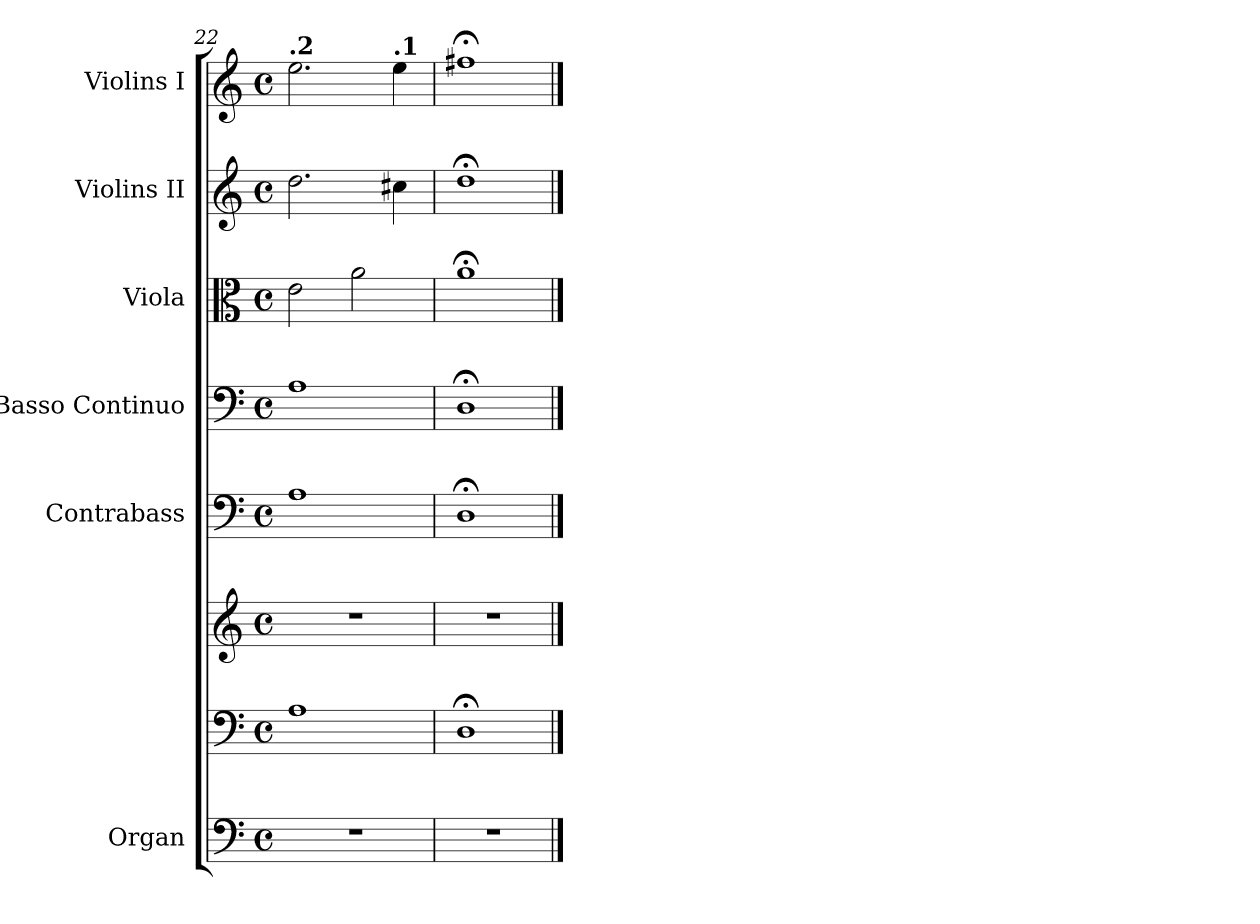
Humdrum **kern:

**kern	**kern	**kern	**kern	**kern	**kern	**kern	**kern
*part6	*part6	*part6	*part5	*part4	*part3	*part2	*part1
*staff8	*staff7	*staff6	*staff5	*staff4	*staff3	*staff2	*staff1
*I"Organ	*	*	*I"Contrabass	*I"Basso Continuo	*I"Viola	*I"Violins II	*I"Violins I
*I'Org.	*	*	*I'Cb.	*I'B.C.	*I'Vla.	*I'Vlns. II	*I'Vlns. I
!!LO:LB:g=z
*clefF4	*clefF4	*clefG2	*clefF4	*clefF4	*clefC3	*clefG2	*clefG2
*	*	*	*ITrd7c12	*	*	*	*
*k[]	*k[]	*k[]	*k[]	*k[]	*k[]	*k[]	*k[]
*M4/4	*M4/4	*M4/4	*M4/4	*M4/4	*M4/4	*M4/4	*M4/4
*met(c)	*met(c)	*met(c)	*met(c)	*met(c)	*met(c)	*met(c)	*met(c)
*MM42	*MM42	*MM42	*MM42	*MM42	*MM42	*MM42	*MM42
=22	=22	=22	=22	=22	=22	=22	=22
!	!	!	!	!	!	!	!LO:TX:a:B:t=.2
1r	1A	1r	1AA	1A	2e\	2.dd\	2.ee\
.	.	.	.	.	2a\	.	.
*	*	*	*	*	*	*	*MM47
!	!	!	!	!	!	!	!LO:TX:a:B:t=.1
.	.	.	.	.	.	4cc#X\	4ee\
=23	=23	=23	=23	=23	=23	=23	=23
*	*	*	*	*	*	*	*MM40
1r	1D;<	1r	1DD;<	1D;<	1a;<	1dd;<	1ff#X;<
==	==	==	==	==	==	==	==
*-	*-	*-	*-	*-	*-	*-	*-
